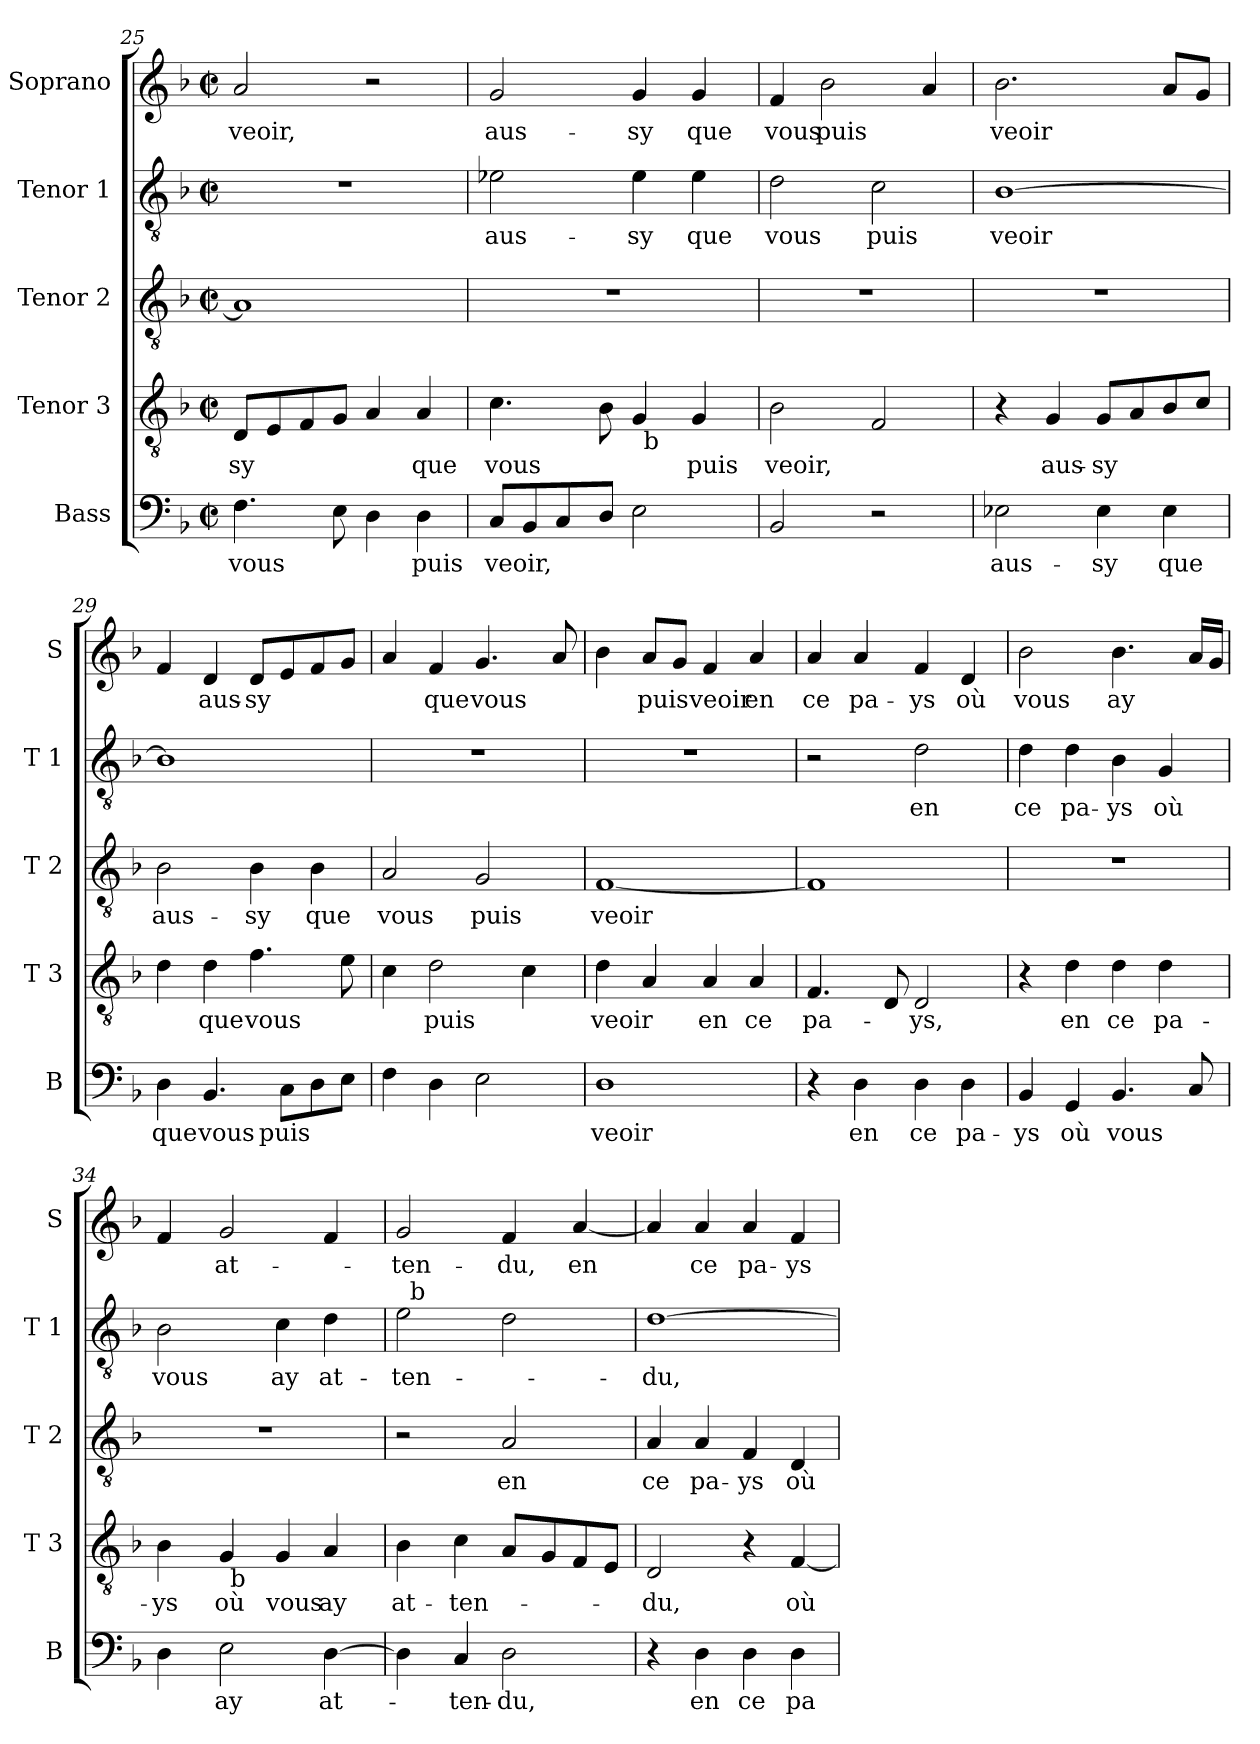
**kern	**text	**kern	**text	**kern	**text	**kern	**text	**kern	**text
*part5	*part5	*part4	*part4	*part3	*part3	*part2	*part2	*part1	*part1
*staff5	*staff5	*staff4	*staff4	*staff3	*staff3	*staff2	*staff2	*staff1	*staff1
*I"Bass	*	*I"Tenor 3	*	*I"Tenor 2	*	*I"Tenor 1	*	*I"Soprano	*
*I'B	*	*I'T 3	*	*I'T 2	*	*I'T 1	*	*I'S	*
*clefF4	*	*clefGv2	*	*clefGv2	*	*clefGv2	*	*clefG2	*
*k[b-]	*	*k[b-]	*	*k[b-]	*	*k[b-]	*	*k[b-]	*
*F:	*	*F:	*	*F:	*	*F:	*	*F:	*
*M2/2	*	*M2/2	*	*M2/2	*	*M2/2	*	*M2/2	*
*met(c|)	*	*met(c|)	*	*met(c|)	*	*met(c|)	*	*met(c|)	*
=25	=25	=25	=25	=25	=25	=25	=25	=25	=25
4.F\	vous	8D/L	-sy	1A]	.	1r	.	2a/	veoir,
.	.	8E/	.	.	.	.	.	.	.
.	.	8F/	.	.	.	.	.	.	.
8E\	.	8G/J	.	.	.	.	.	.	.
4D\	.	4A/	.	.	.	.	.	2r	.
4D\	puis	4A/	que	.	.	.	.	.	.
=26	=26	=26	=26	=26	=26	=26	=26	=26	=26
*	*	*^	*	*	*	*	*	*	*
8C/L	veoir,	4.c\	3ryy	vous	1r	.	2e-X\	aus-	2g/	aus-
8BB-/	.	.	.	.	.	.	.	.	.	.
8C/	.	.	.	.	.	.	.	.	.	.
.	.	.	6ryy	.	.	.	.	.	.	.
8D/J	.	8B-\	.	.	.	.	.	.	.	.
2E\	.	4G/	48ryy	.	.	.	4e-\	-sy	4g/	-sy
!	!	!	!LO:TX:b:t=b	!	!	!	!	!	!	!
.	.	.	3ryy	.	.	.	.	.	.	.
.	.	4G/	.	puis	.	.	4e-\	que	4g/	que
.	.	.	12..ryy	.	.	.	.	.	.	.
*	*	*v	*v	*	*	*	*	*	*	*
=27	=27	=27	=27	=27	=27	=27	=27	=27	=27
2BB-/	.	2B-\	veoir,	1r	.	2d\	vous	4f/	vous
.	.	.	.	.	.	.	.	2b-\	puis
2r	.	2F/	.	.	.	2c\	puis	.	.
.	.	.	.	.	.	.	.	4a/	.
=28	=28	=28	=28	=28	=28	=28	=28	=28	=28
2E-X\	aus-	4r	.	1r	.	[1B-	veoir	2.b-\	veoir
.	.	4G/	aus-	.	.	.	.	.	.
4E-\	-sy	8G/L	-sy	.	.	.	.	.	.
.	.	8A/	.	.	.	.	.	.	.
4E-\	que	8B-/	.	.	.	.	.	8a/L	.
.	.	8c/J	.	.	.	.	.	8g/J	.
!!LO:PB:g=z
=29	=29	=29	=29	=29	=29	=29	=29	=29	=29
4D\	que	4d\	.	2B-\	aus-	1B-]	.	4f/	.
4.BB-/	vous	4d\	que	.	.	.	.	4d/	aus-
.	.	4.f\	vous	4B-\	-sy	.	.	8d/L	-sy
8C\L	puis	.	.	.	.	.	.	8e/	.
8D\	.	.	.	4B-\	que	.	.	8f/	.
8E\J	.	8e\	.	.	.	.	.	8g/J	.
=30	=30	=30	=30	=30	=30	=30	=30	=30	=30
4F\	.	4c\	.	2A/	vous	1r	.	4a/	.
4D\	.	2d\	puis	.	.	.	.	4f/	que
2E\	.	.	.	2G/	puis	.	.	4.g/	vous
.	.	4c\	.	.	.	.	.	.	.
.	.	.	.	.	.	.	.	8a/	.
=31	=31	=31	=31	=31	=31	=31	=31	=31	=31
1D	veoir	4d\	veoir	[1F	veoir	1r	.	4b-\	.
.	.	4A/	.	.	.	.	.	8a/L	puis
.	.	.	.	.	.	.	.	8g/J	.
.	.	4A/	en	.	.	.	.	4f/	veoir
.	.	4A/	ce	.	.	.	.	4a/	en
=32	=32	=32	=32	=32	=32	=32	=32	=32	=32
4r	.	4.F/	pa-	1F]	.	2r	.	4a/	ce
4D\	en	.	.	.	.	.	.	4a/	pa-
.	.	8D/	.	.	.	.	.	.	.
4D\	ce	2D/	-ys,	.	.	2d\	en	4f/	-ys
4D\	pa-	.	.	.	.	.	.	4d/	où
=33	=33	=33	=33	=33	=33	=33	=33	=33	=33
4BB-/	-ys	4r	.	1r	.	4d\	ce	2b-\	vous
4GG/	où	4d\	en	.	.	4d\	pa-	.	.
4.BB-/	vous	4d\	ce	.	.	4B-\	-ys	4.b-\	ay
.	.	4d\	pa-	.	.	4G/	où	.	.
8C/	.	.	.	.	.	.	.	16a/LL	.
.	.	.	.	.	.	.	.	16g/JJ	.
!!LO:LB:g=z
=34	=34	=34	=34	=34	=34	=34	=34	=34	=34
*	*	*^	*	*	*	*	*	*	*
4D\	.	4B-\	6ryy	-ys	1r	.	2B-\	vous	4f/	.
.	.	.	12ryy	.	.	.	.	.	.	.
2E\	ay	4G/	48ryy	où	.	.	.	.	2g/	at-
!	!	!	!LO:TX:b:t=b	!	!	!	!	!	!	!
.	.	.	3%2ryy	.	.	.	.	.	.	.
.	.	4G/	.	vous	.	.	4c\	ay	.	.
[4D\	at-	4A/	.	ay	.	.	4d\	at-	4f/	.
.	.	.	24.ryy	.	.	.	.	.	.	.
*	*	*v	*v	*	*	*	*	*	*	*
=35	=35	=35	=35	=35	=35	=35	=35	=35	=35
*	*	*	*	*	*	*^	*	*	*
4D\]	.	4B-\	at-	2r	.	2e\	32ryy	-ten-	2g/	-ten-
!	!	!	!	!	!	!	!LO:TX:a:t=b	!	!	!
.	.	.	.	.	.	.	2ryy	.	.	.
4C/	-ten-	4c\	-ten-	.	.	.	.	.	.	.
2D\	-du,	8A/L	.	2A/	en	2d\	.	.	4f/	-du,
.	.	.	.	.	.	.	4...ryy	.	.	.
.	.	8G/	.	.	.	.	.	.	.	.
.	.	8F/	.	.	.	.	.	.	[4a/	en
.	.	8E/J	.	.	.	.	.	.	.	.
*	*	*	*	*	*	*v	*v	*	*	*
=36	=36	=36	=36	=36	=36	=36	=36	=36	=36
4r	.	2D/	-du,	4A/	ce	[1d	-du,	4a/]	.
4D\	en	.	.	4A/	pa-	.	.	4a/	ce
4D\	ce	4r	.	4F/	-ys	.	.	4a/	pa-
4D\	pa-	[4F/	où	4D/	où	.	.	4f/	-ys
=	=	=	=	=	=	=	=	=	=
*-	*-	*-	*-	*-	*-	*-	*-	*-	*-
